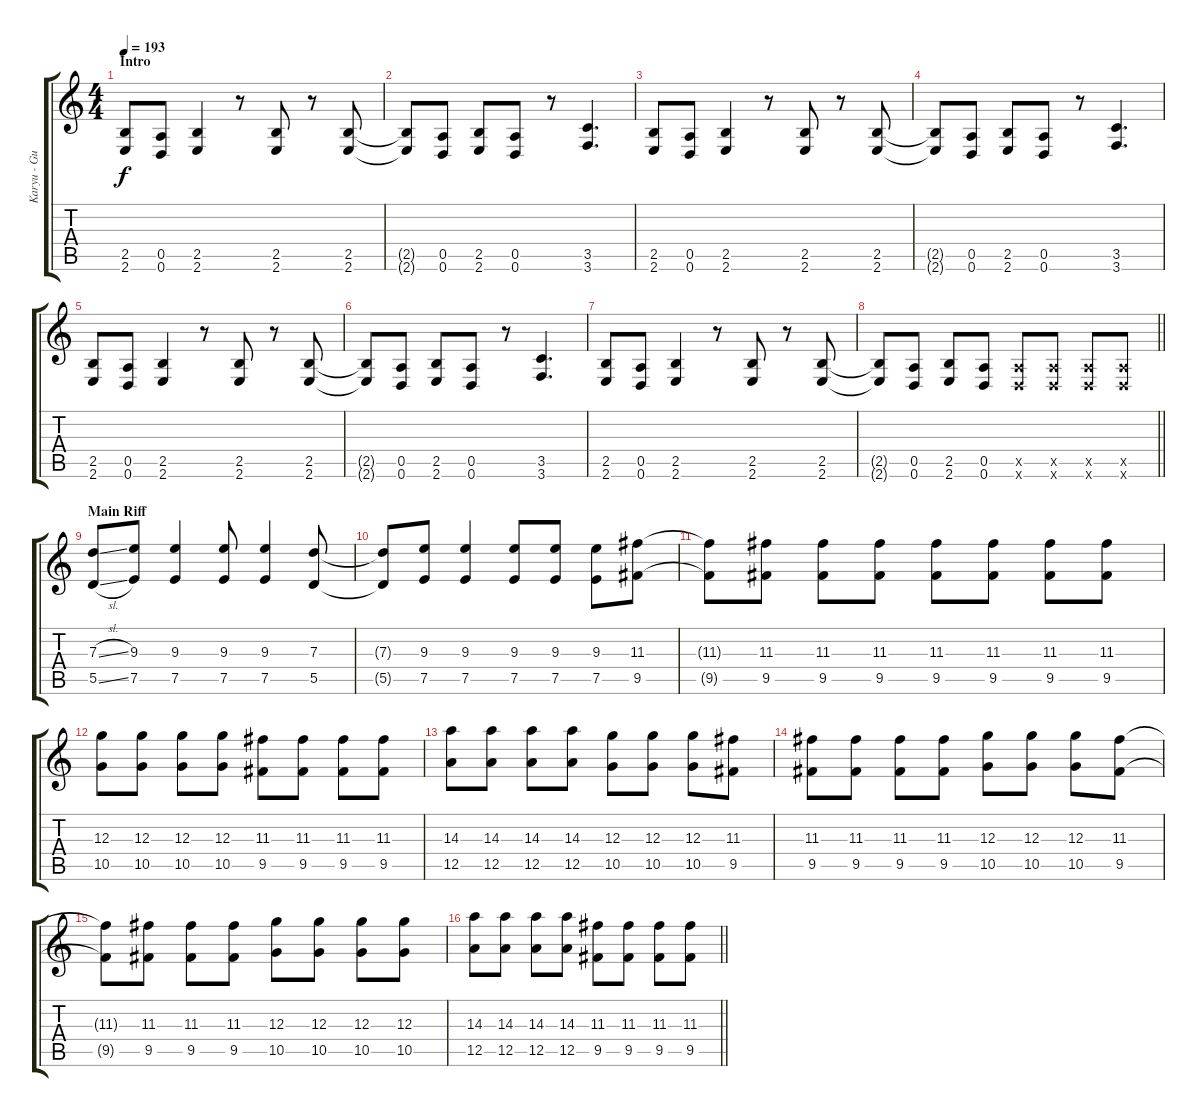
\track ("Karyu - Guitar 2" "Karyu - Gu") {instrument distortionguitar}
\staff {score tabs}
\tuning (E4 B3 G3 D3 A2 D2) {hide}
\ts (4 4)
\section ("" "Intro")
\tempo 193
\clef g2
\ks c
(2.5 2.6).8{dy f instrument distortionguitar} (0.5 0.6).8 (2.5 2.6).4 r.8 (2.5 2.6).8 r.8 (2.5 2.6).8 |
(2.5{t} 2.6{t}).8 (0.5 0.6).8 (2.5 2.6).8 (0.5 0.6).8 r.8 (3.5 3.6).4{d} |
(2.5 2.6).8 (0.5 0.6).8 (2.5 2.6).4 r.8 (2.5 2.6).8 r.8 (2.5 2.6).8 |
(2.5{t} 2.6{t}).8 (0.5 0.6).8 (2.5 2.6).8 (0.5 0.6).8 r.8 (3.5 3.6).4{d} |
(2.5 2.6).8 (0.5 0.6).8 (2.5 2.6).4 r.8 (2.5 2.6).8 r.8 (2.5 2.6).8 |
(2.5{t} 2.6{t}).8 (0.5 0.6).8 (2.5 2.6).8 (0.5 0.6).8 r.8 (3.5 3.6).4{d} |
(2.5 2.6).8 (0.5 0.6).8 (2.5 2.6).4 r.8 (2.5 2.6).8 r.8 (2.5 2.6).8 |
\barLineRight lightlight
(2.5{t} 2.6{t}).8 (0.5 0.6).8 (2.5 2.6).8 (0.5 0.6).8 (0.5{x} 0.6{x}).8 (0.5{x} 0.6{x}).8 (0.5{x} 0.6{x}).8 (0.5{x} 0.6{x}).8 |
\section ("" "Main Riff")
(7.3{sl} 5.5{sl}).8{balance 12} (9.3 7.5).8 (9.3 7.5).4 (9.3 7.5).8 (9.3 7.5).4 (7.3 5.5).8 |
(7.3{t} 5.5{t}).8 (9.3 7.5).8 (9.3 7.5).4 (9.3 7.5).8 (9.3 7.5).8 (9.3 7.5).8 (11.3 9.5).8 |
(11.3{t} 9.5{t}).8 (11.3 9.5).8 (11.3 9.5).8 (11.3 9.5).8 (11.3 9.5).8 (11.3 9.5).8 (11.3 9.5).8 (11.3 9.5).8 |
(12.3 10.5).8 (12.3 10.5).8 (12.3 10.5).8 (12.3 10.5).8 (11.3 9.5).8 (11.3 9.5).8 (11.3 9.5).8 (11.3 9.5).8 |
(14.3 12.5).8 (14.3 12.5).8 (14.3 12.5).8 (14.3 12.5).8 (12.3 10.5).8 (12.3 10.5).8 (12.3 10.5).8 (11.3 9.5).8 |
(11.3 9.5).8 (11.3 9.5).8 (11.3 9.5).8 (11.3 9.5).8 (12.3 10.5).8 (12.3 10.5).8 (12.3 10.5).8 (11.3 9.5).8 |
(11.3{t} 9.5{t}).8 (11.3 9.5).8 (11.3 9.5).8 (11.3 9.5).8 (12.3 10.5).8 (12.3 10.5).8 (12.3 10.5).8 (12.3 10.5).8 |
\barLineRight lightlight
(14.3 12.5).8 (14.3 12.5).8 (14.3 12.5).8 (14.3 12.5).8 (11.3 9.5).8 (11.3 9.5).8 (11.3 9.5).8 (11.3 9.5).8
